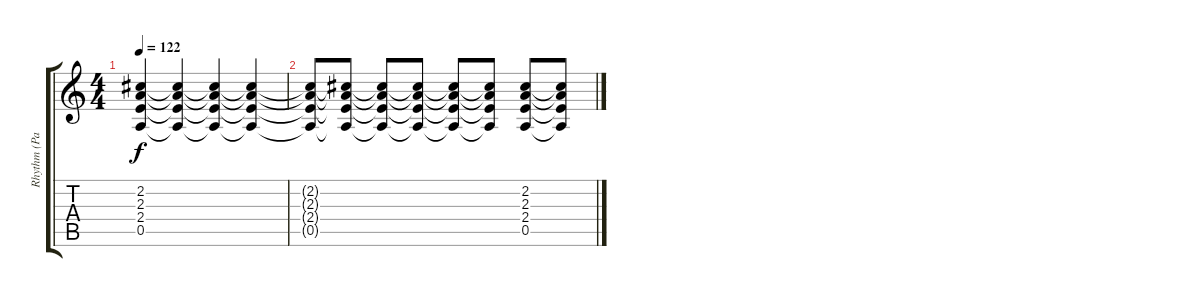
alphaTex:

\track ("Rhythm (Paul Stanley)" "Rhythm (Pa") {instrument distortionguitar}
\staff {score tabs}
\tuning (E4 B3 G3 D3 A2 E2) {hide}
\ts (4 4)
\tempo 122
\clef g2
\ks c
(2.2{t} 2.3{t} 2.4{t} 0.5{t}).4{dy f} (2.2{t} 2.3{t} 2.4{t} 0.5{t}).4 (2.2{t} 2.3{t} 2.4{t} 0.5{t}).4 (2.2{t} 2.3{t} 2.4{t} 0.5{t}).4 |
(2.2{t} 2.3{t} 2.4{t} 0.5{t}).8 (2.2{t} 2.3{t} 2.4{t} 0.5{t}).8 (2.2{t} 2.3{t} 2.4{t} 0.5{t}).8 (2.2{t} 2.3{t} 2.4{t} 0.5{t}).8 (2.2{t} 2.3{t} 2.4{t} 0.5{t}).8 (2.2{t} 2.3{t} 2.4{t} 0.5{t}).8 (2.2 2.3 2.4 0.5).8 (2.2{t} 2.3{t} 2.4{t} 0.5{t}).8
